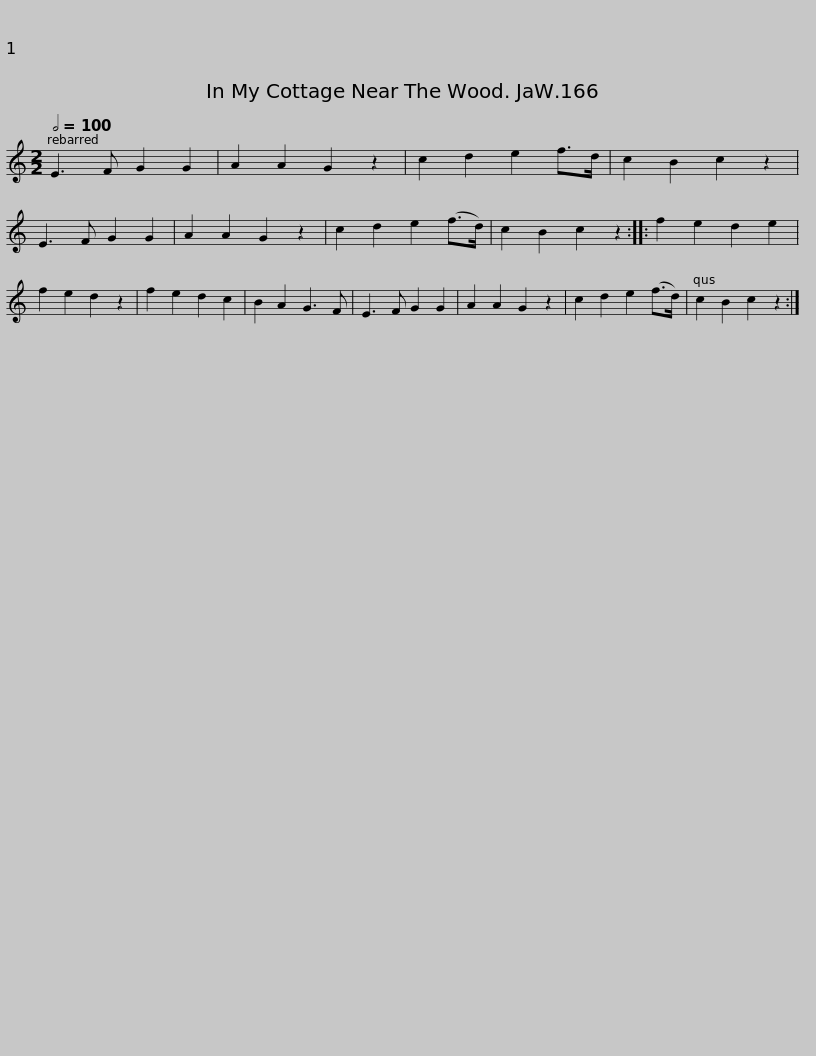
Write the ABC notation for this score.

X:1
L:1/8
Q:1/2=100
M:2/2
I:linebreak $
K:C
V:1 treble
V:1
 E3 F G2 G2 | A2 A2 G2 z2 | c2 d2 e2 f>d | c2 B2 c2 z2 |$ E3 F G2 G2 | %5
 A2 A2 G2 z2 | c2 d2 e2 (f>d) | c2 B2 c2 z2 ::$ f2 e2 d2 e2 | f2 e2 d2 z2 | %10
 f2 e2 d2 c2 | B2 A2 G3 F |$ E3 F G2 G2 | A2 A2 G2 z2 | c2 d2 e2 (f>d) | %15
 c2 B2 c2 z2 :| %16
